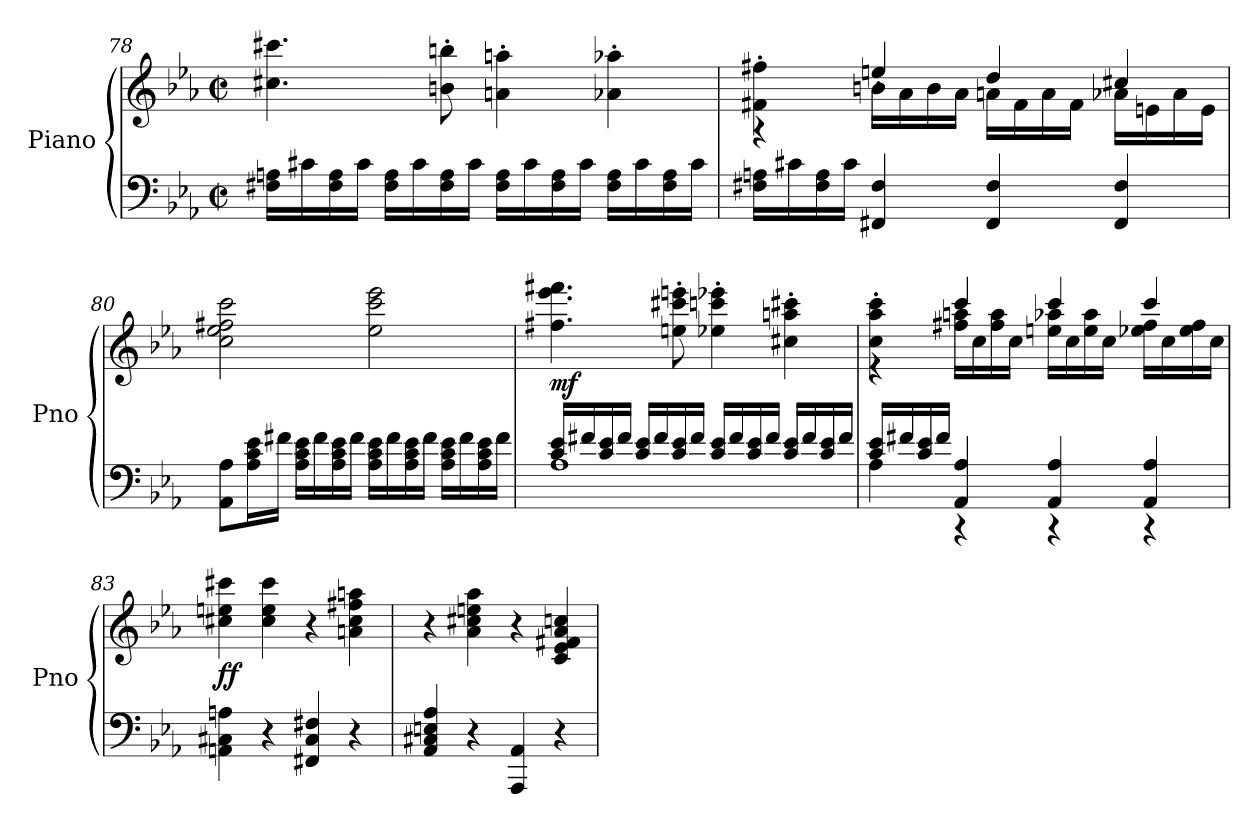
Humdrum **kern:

**kern	**kern	**dynam
*part1	*part1	*part1
*staff2	*staff1	*staff1/2
*I"Piano	*	*
*I'Pno	*	*
!!LO:PB:g=z
*clefF4	*clefG2	*
*k[b-e-a-]	*k[b-e-a-]	*
*M2/2	*M2/2	*
*met(c|)	*met(c|)	*
=78	=78	=78
16F#X\ 16An\LL	4.cc#X\ 4.ccc#X\	.
16c#X\	.	.
16F#\ 16A\	.	.
16c#\JJ	.	.
16F#\ 16A\LL	.	.
16c#\	.	.
16F#\ 16A\	8bn\' 8bbn\'	.
16c#\JJ	.	.
16F#\ 16A\LL	4an\' 4aan\'	.
16c#\	.	.
16F#\ 16A\	.	.
16c#\JJ	.	.
16F#\ 16A\LL	4a-X\' 4aa-X\'	.
16c#\	.	.
16F#\ 16A\	.	.
16c#\JJ	.	.
=79	=79	=79
*	*^	*
16F#X\ 16An\LL	4f#X\' 4ff#X\'	4r	.
16c#X\	.	.	.
16F#\ 16A\	.	.	.
16c#\JJ	.	.	.
4FF#X/ 4F#/	16bn\LL	4een'/	.
.	16a-\	.	.
.	16b\	.	.
.	16a-\JJ	.	.
4FF#/ 4F#/	16an\LL	4dd'/	.
.	16f#\	.	.
.	16a\	.	.
.	16f#\JJ	.	.
4FF#/ 4F#/	16a-X\LL	4cc#X'/	.
.	16en\	.	.
.	16a-\	.	.
.	16e\JJ	.	.
*	*v	*v	*
!!LO:PB:g=z
=80	=80	=80
8AA-\ 8A-\L	2cc\ 2ee-\ 2ff#X\ 2ccc\	.
16A-\ 16c\ 16e-\L	.	.
16f#X\JJ	.	.
16A-\ 16c\ 16e-\LL	.	.
16f#\	.	.
16A-\ 16c\ 16e-\	.	.
16f#\JJ	.	.
16A-\ 16c\ 16e-\LL	2ee-\ 2ccc\ 2eee-\	.
16f#\	.	.
16A-\ 16c\ 16e-\	.	.
16f#\JJ	.	.
16A-\ 16c\ 16e-\LL	.	.
16f#\	.	.
16A-\ 16c\ 16e-\	.	.
16f#\JJ	.	.
=81	=81	=81
*^	*	*
!	!	!	!LO:DY:b
16c/ 16e-/LL	1A-	4.ff#X\ 4.eee-\ 4.fff#X\	mf
16f#X/	.	.	.
16c/ 16e-/	.	.	.
16f#/JJ	.	.	.
16c/ 16e-/LL	.	.	.
16f#/	.	.	.
16c/ 16e-/	.	8een\' 8ccc#X\' 8eeen\'	.
16f#/JJ	.	.	.
16c/ 16e-/LL	.	4ee-X\' 4cccn\' 4eee-X\'	.
16f#/	.	.	.
16c/ 16e-/	.	.	.
16f#/JJ	.	.	.
16c/ 16e-/LL	.	4cc#X\' 4aan\' 4ccc#X\'	.
16f#/	.	.	.
16c/ 16e-/	.	.	.
16f#/JJ	.	.	.
!!LO:LB:g=z
=82	=82	=82	=82
*	*	*^	*
16c/ 16e-/LL	4A-\	4cc\' 4aa-\' 4ccc\'	4r	.
16f#X/	.	.	.	.
16c/ 16e-/	.	.	.	.
16f#/JJ	.	.	.	.
4AA-/ 4A-/	4r	16ff#X\ 16aan\LL	4ccc/	.
.	.	16cc\	.	.
.	.	16ff#\ 16aa\	.	.
.	.	16cc\JJ	.	.
4AA-/ 4A-/	4r	16een\ 16aa-X\LL	4ccc/	.
.	.	16cc\	.	.
.	.	16ee\ 16aa-\	.	.
.	.	16cc\JJ	.	.
4AA-/ 4A-/	4r	16ee-X\ 16ff#\LL	4ccc/	.
.	.	16cc\	.	.
.	.	16ee-\ 16ff#\	.	.
.	.	16cc\JJ	.	.
*v	*v	*	*	*
*	*v	*v	*
=83	=83	=83
!	!	!LO:DY:b
4AAn\ 4C#X\ 4An\	4cc#X\ 4een\ 4ccc#X\	ff
4r	4cc#\ 4ee\ 4ccc#\	.
4FF#X/ 4C#/ 4F#X/	4r	.
4r	4an\ 4cc#\ 4ff#X\ 4aan\	.
=84	=84	=84
4AA-/ 4C#X/ 4En/ 4A-/	4r	.
4r	4a-\ 4cc#X\ 4een\ 4aa-\	.
4AAA-/ 4AA-/	4r	.
4r	4c/ 4e-/ 4f#X/ 4a-/ 4ccn/	.
=	=	=
*-	*-	*-
